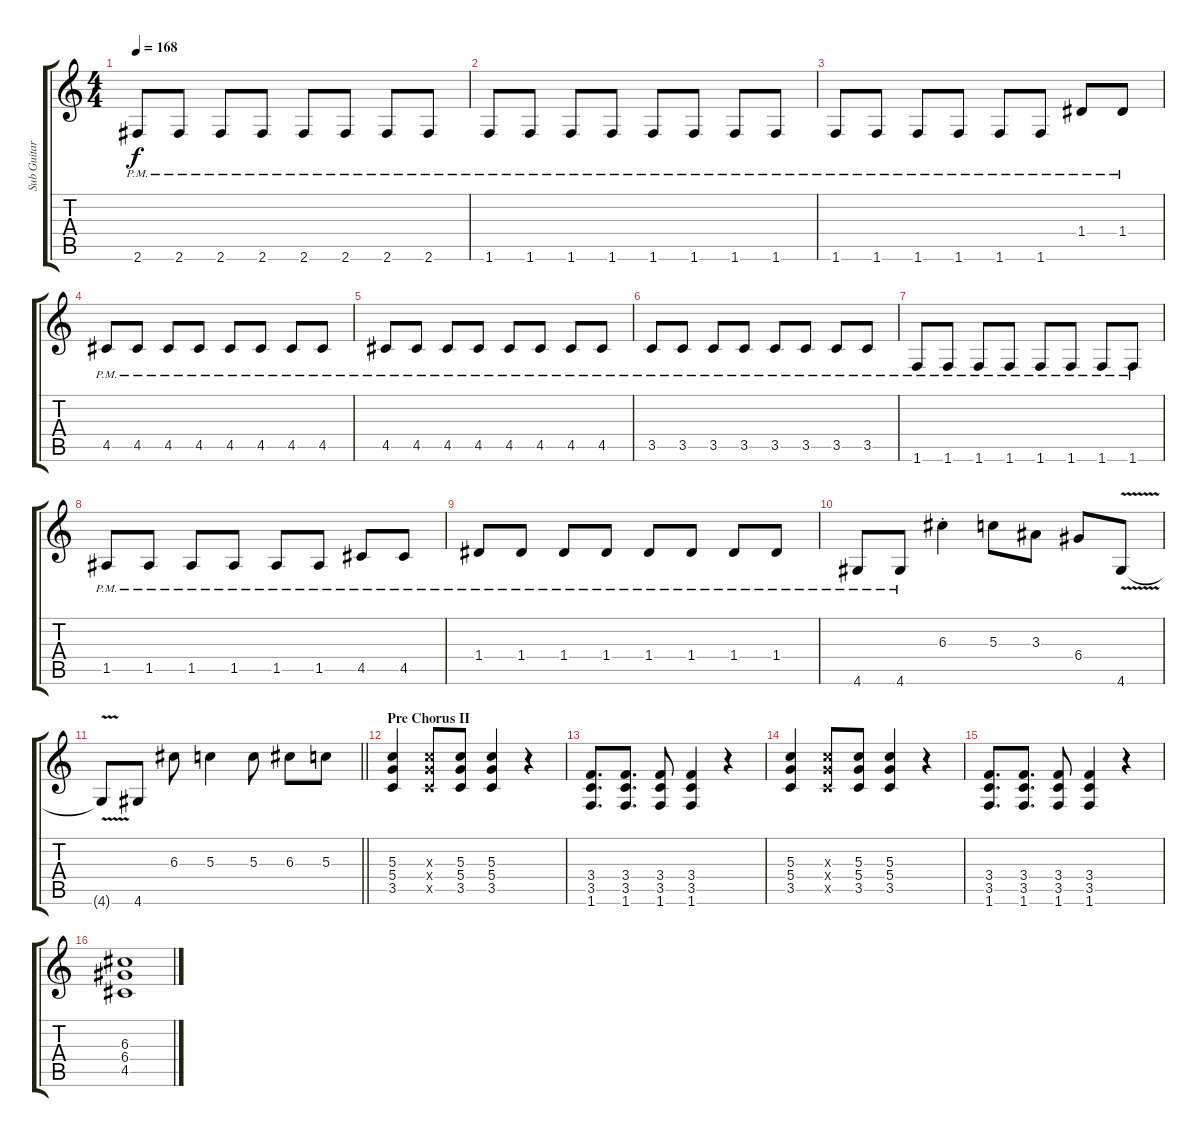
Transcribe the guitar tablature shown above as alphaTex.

\track ("Sub Guitar" "Sub Guitar") {instrument distortionguitar}
\staff {score tabs}
\tuning (E4 B3 G3 D3 A2 E2) {hide}
\ts (4 4)
\tempo 168
\clef g2
\ks c
2.6{pm}.8{dy f} 2.6{pm}.8 2.6{pm}.8 2.6{pm}.8 2.6{pm}.8 2.6{pm}.8 2.6{pm}.8 2.6{pm}.8 |
1.6{pm}.8 1.6{pm}.8 1.6{pm}.8 1.6{pm}.8 1.6{pm}.8 1.6{pm}.8 1.6{pm}.8 1.6{pm}.8 |
1.6{pm}.8 1.6{pm}.8 1.6{pm}.8 1.6{pm}.8 1.6{pm}.8 1.6{pm}.8 1.4{pm}.8 1.4{pm}.8 |
4.5{pm}.8 4.5{pm}.8 4.5{pm}.8 4.5{pm}.8 4.5{pm}.8 4.5{pm}.8 4.5{pm}.8 4.5{pm}.8 |
4.5{pm}.8 4.5{pm}.8 4.5{pm}.8 4.5{pm}.8 4.5{pm}.8 4.5{pm}.8 4.5{pm}.8 4.5{pm}.8 |
3.5{pm}.8 3.5{pm}.8 3.5{pm}.8 3.5{pm}.8 3.5{pm}.8 3.5{pm}.8 3.5{pm}.8 3.5{pm}.8 |
1.6{pm}.8 1.6{pm}.8 1.6{pm}.8 1.6{pm}.8 1.6{pm}.8 1.6{pm}.8 1.6{pm}.8 1.6{pm}.8 |
1.5{pm}.8 1.5{pm}.8 1.5{pm}.8 1.5{pm}.8 1.5{pm}.8 1.5{pm}.8 4.5{pm}.8 4.5{pm}.8 |
1.4{pm}.8 1.4{pm}.8 1.4{pm}.8 1.4{pm}.8 1.4{pm}.8 1.4{pm}.8 1.4{pm}.8 1.4{pm}.8 |
4.6{pm}.8 4.6{pm}.8 6.3{st}.4 5.3.8 3.3.8 6.4.8 4.6{v}.8 |
\barLineRight lightlight
4.6{t}.8 4.6.8 6.3.8 5.3.4 5.3.8 6.3.8 5.3.8 |
\section ("" "Pre Chorus II")
(5.3 5.4 3.5).4 (5.3{x} 5.4{x} 3.5{x}).8 (5.3 5.4 3.5).8 (5.3 5.4 3.5).4 r.4 |
(3.4 3.5 1.6).8{d} (3.4 3.5 1.6).8{d} (3.4 3.5 1.6).8 (3.4 3.5 1.6).4 r.4 |
(5.3 5.4 3.5).4 (5.3{x} 5.4{x} 3.5{x}).8 (5.3 5.4 3.5).8 (5.3 5.4 3.5).4 r.4 |
(3.4 3.5 1.6).8{d} (3.4 3.5 1.6).8{d} (3.4 3.5 1.6).8 (3.4 3.5 1.6).4 r.4 |
(6.3 6.4 4.5).1
